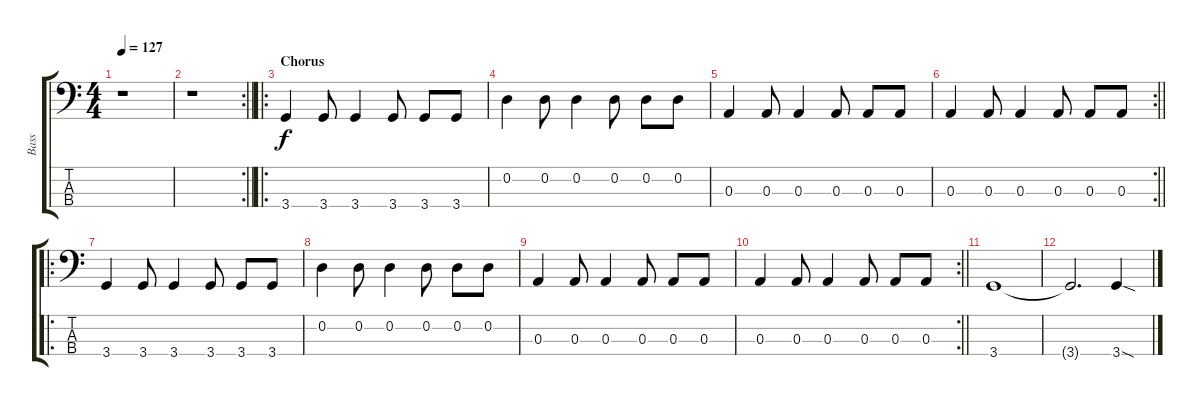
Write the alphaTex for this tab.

\track ("Bass" "Bass") {instrument electricbassfinger}
\staff {score tabs}
\tuning (G2 D2 A1 E1) {hide}
\ts (4 4)
\tempo 127
\clef f4
\ks c
r.1{dy f} |
\rc 2
\barLineRight lightlight
r.1 |
\ro
\section ("" "Chorus")
3.4.4 3.4.8 3.4.4 3.4.8 3.4.8 3.4.8 |
0.2.4 0.2.8 0.2.4 0.2.8 0.2.8 0.2.8 |
0.3.4 0.3.8 0.3.4 0.3.8 0.3.8 0.3.8 |
\rc 2
\barLineRight lightlight
0.3.4 0.3.8 0.3.4 0.3.8 0.3.8 0.3.8 |
\ro
3.4.4 3.4.8 3.4.4 3.4.8 3.4.8 3.4.8 |
0.2.4 0.2.8 0.2.4 0.2.8 0.2.8 0.2.8 |
0.3.4 0.3.8 0.3.4 0.3.8 0.3.8 0.3.8 |
\rc 2
\barLineRight lightlight
0.3.4 0.3.8 0.3.4 0.3.8 0.3.8 0.3.8 |
3.4.1 |
3.4{t}.2{d} 3.4{sod}.4
